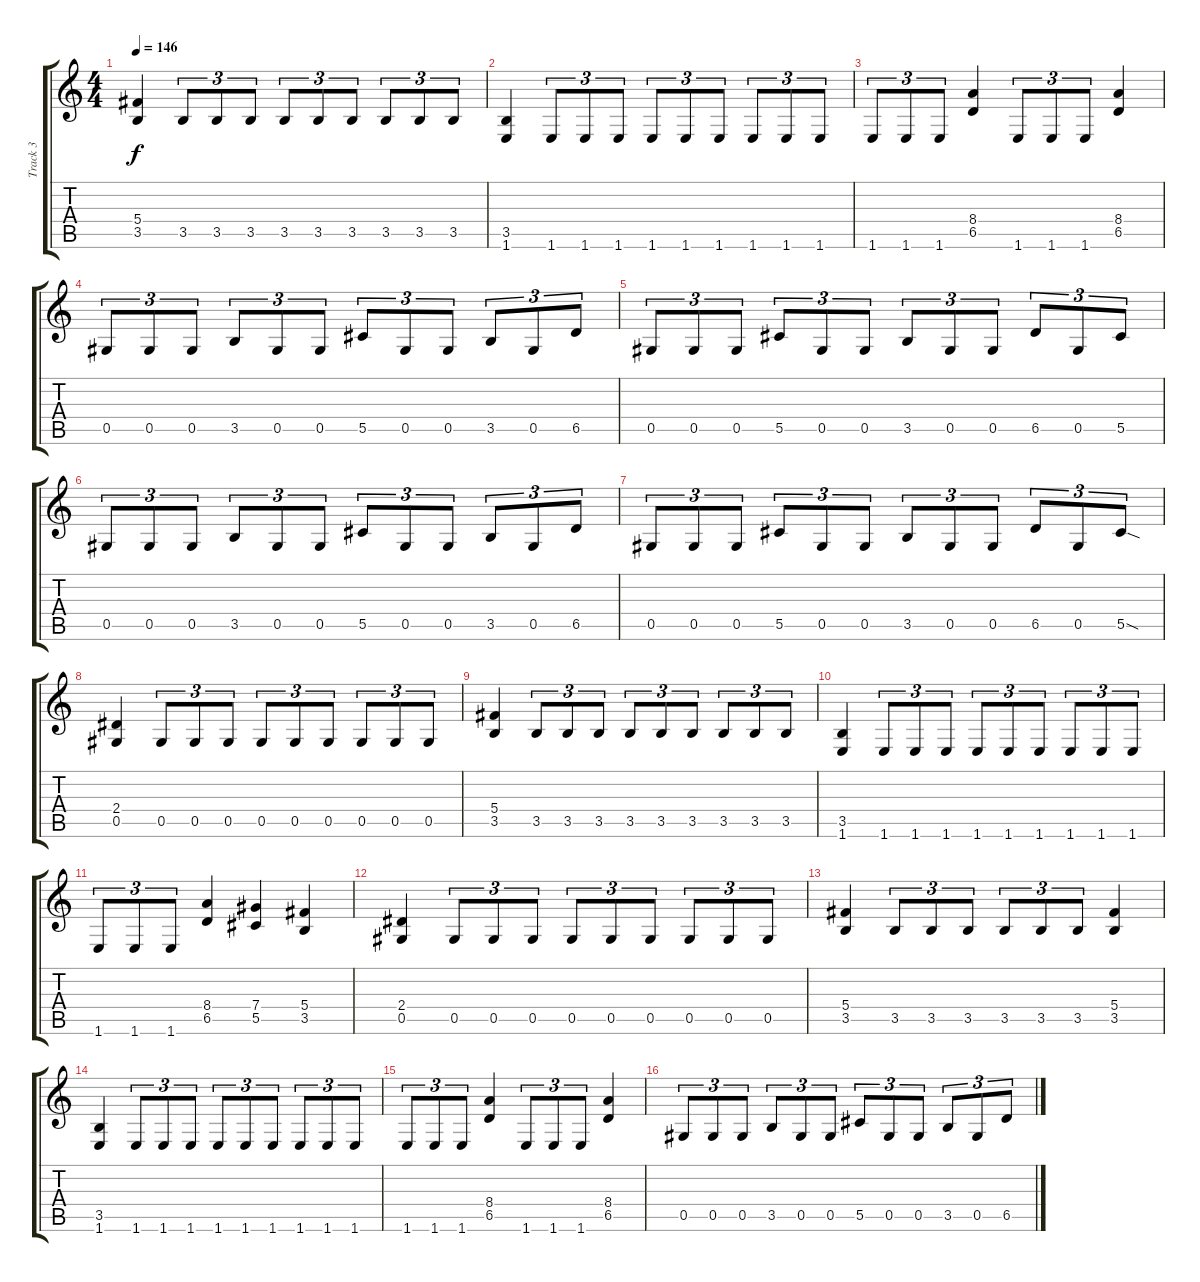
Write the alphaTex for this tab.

\track ("Track 3" "Track 3") {instrument distortionguitar}
\staff {score tabs}
\tuning (Eb4 Bb3 Gb3 Db3 Ab2 Eb2) {hide}
\ts (4 4)
\tempo 146
\clef g2
\ks c
(5.4 3.5).4{dy f} 3.5.8{tu (3 2)} 3.5.8{tu (3 2)} 3.5.8{tu (3 2)} 3.5.8{tu (3 2)} 3.5.8{tu (3 2)} 3.5.8{tu (3 2)} 3.5.8{tu (3 2)} 3.5.8{tu (3 2)} 3.5.8{tu (3 2)} |
(3.5 1.6).4 1.6.8{tu (3 2)} 1.6.8{tu (3 2)} 1.6.8{tu (3 2)} 1.6.8{tu (3 2)} 1.6.8{tu (3 2)} 1.6.8{tu (3 2)} 1.6.8{tu (3 2)} 1.6.8{tu (3 2)} 1.6.8{tu (3 2)} |
1.6.8{tu (3 2)} 1.6.8{tu (3 2)} 1.6.8{tu (3 2)} (8.4 6.5).4 1.6.8{tu (3 2)} 1.6.8{tu (3 2)} 1.6.8{tu (3 2)} (8.4 6.5).4 |
0.5.8{tu (3 2)} 0.5.8{tu (3 2)} 0.5.8{tu (3 2)} 3.5.8{tu (3 2)} 0.5.8{tu (3 2)} 0.5.8{tu (3 2)} 5.5.8{tu (3 2)} 0.5.8{tu (3 2)} 0.5.8{tu (3 2)} 3.5.8{tu (3 2)} 0.5.8{tu (3 2)} 6.5.8{tu (3 2)} |
0.5.8{tu (3 2)} 0.5.8{tu (3 2)} 0.5.8{tu (3 2)} 5.5.8{tu (3 2)} 0.5.8{tu (3 2)} 0.5.8{tu (3 2)} 3.5.8{tu (3 2)} 0.5.8{tu (3 2)} 0.5.8{tu (3 2)} 6.5.8{tu (3 2)} 0.5.8{tu (3 2)} 5.5.8{tu (3 2)} |
0.5.8{tu (3 2)} 0.5.8{tu (3 2)} 0.5.8{tu (3 2)} 3.5.8{tu (3 2)} 0.5.8{tu (3 2)} 0.5.8{tu (3 2)} 5.5.8{tu (3 2)} 0.5.8{tu (3 2)} 0.5.8{tu (3 2)} 3.5.8{tu (3 2)} 0.5.8{tu (3 2)} 6.5.8{tu (3 2)} |
0.5.8{tu (3 2)} 0.5.8{tu (3 2)} 0.5.8{tu (3 2)} 5.5.8{tu (3 2)} 0.5.8{tu (3 2)} 0.5.8{tu (3 2)} 3.5.8{tu (3 2)} 0.5.8{tu (3 2)} 0.5.8{tu (3 2)} 6.5.8{tu (3 2)} 0.5.8{tu (3 2)} 5.5{sod}.8{tu (3 2)} |
(2.4 0.5).4 0.5.8{tu (3 2)} 0.5.8{tu (3 2)} 0.5.8{tu (3 2)} 0.5.8{tu (3 2)} 0.5.8{tu (3 2)} 0.5.8{tu (3 2)} 0.5.8{tu (3 2)} 0.5.8{tu (3 2)} 0.5.8{tu (3 2)} |
(5.4 3.5).4 3.5.8{tu (3 2)} 3.5.8{tu (3 2)} 3.5.8{tu (3 2)} 3.5.8{tu (3 2)} 3.5.8{tu (3 2)} 3.5.8{tu (3 2)} 3.5.8{tu (3 2)} 3.5.8{tu (3 2)} 3.5.8{tu (3 2)} |
(3.5 1.6).4 1.6.8{tu (3 2)} 1.6.8{tu (3 2)} 1.6.8{tu (3 2)} 1.6.8{tu (3 2)} 1.6.8{tu (3 2)} 1.6.8{tu (3 2)} 1.6.8{tu (3 2)} 1.6.8{tu (3 2)} 1.6.8{tu (3 2)} |
1.6.8{tu (3 2)} 1.6.8{tu (3 2)} 1.6.8{tu (3 2)} (8.4 6.5).4 (7.4 5.5).4 (5.4 3.5).4 |
(2.4 0.5).4 0.5.8{tu (3 2)} 0.5.8{tu (3 2)} 0.5.8{tu (3 2)} 0.5.8{tu (3 2)} 0.5.8{tu (3 2)} 0.5.8{tu (3 2)} 0.5.8{tu (3 2)} 0.5.8{tu (3 2)} 0.5.8{tu (3 2)} |
(5.4 3.5).4 3.5.8{tu (3 2)} 3.5.8{tu (3 2)} 3.5.8{tu (3 2)} 3.5.8{tu (3 2)} 3.5.8{tu (3 2)} 3.5.8{tu (3 2)} (5.4 3.5).4 |
(3.5 1.6).4 1.6.8{tu (3 2)} 1.6.8{tu (3 2)} 1.6.8{tu (3 2)} 1.6.8{tu (3 2)} 1.6.8{tu (3 2)} 1.6.8{tu (3 2)} 1.6.8{tu (3 2)} 1.6.8{tu (3 2)} 1.6.8{tu (3 2)} |
1.6.8{tu (3 2)} 1.6.8{tu (3 2)} 1.6.8{tu (3 2)} (8.4 6.5).4 1.6.8{tu (3 2)} 1.6.8{tu (3 2)} 1.6.8{tu (3 2)} (8.4 6.5).4 |
0.5.8{tu (3 2)} 0.5.8{tu (3 2)} 0.5.8{tu (3 2)} 3.5.8{tu (3 2)} 0.5.8{tu (3 2)} 0.5.8{tu (3 2)} 5.5.8{tu (3 2)} 0.5.8{tu (3 2)} 0.5.8{tu (3 2)} 3.5.8{tu (3 2)} 0.5.8{tu (3 2)} 6.5.8{tu (3 2)}
